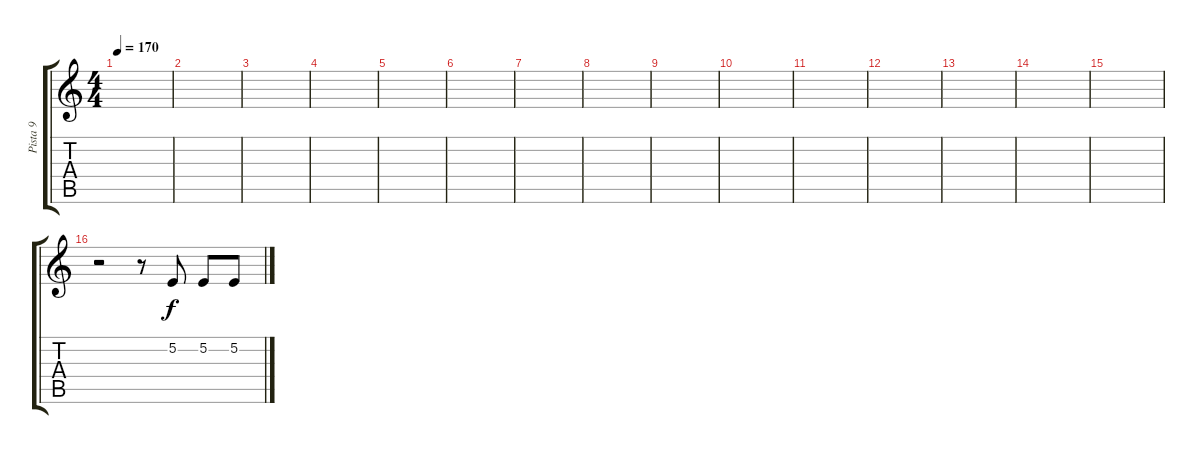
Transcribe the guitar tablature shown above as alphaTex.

\track ("Pista 9" "Pista 9") {mute instrument electricgrandpiano}
\staff {score tabs}
\tuning (E4 B3 G3 D3 A2 E2) {hide}
\ts (4 4)
\tempo 170
\clef g2
\ks c
|
|
|
|
|
|
|
|
|
|
|
|
|
|
|
r.2 r.8 5.2.8 5.2.8 5.2.8
